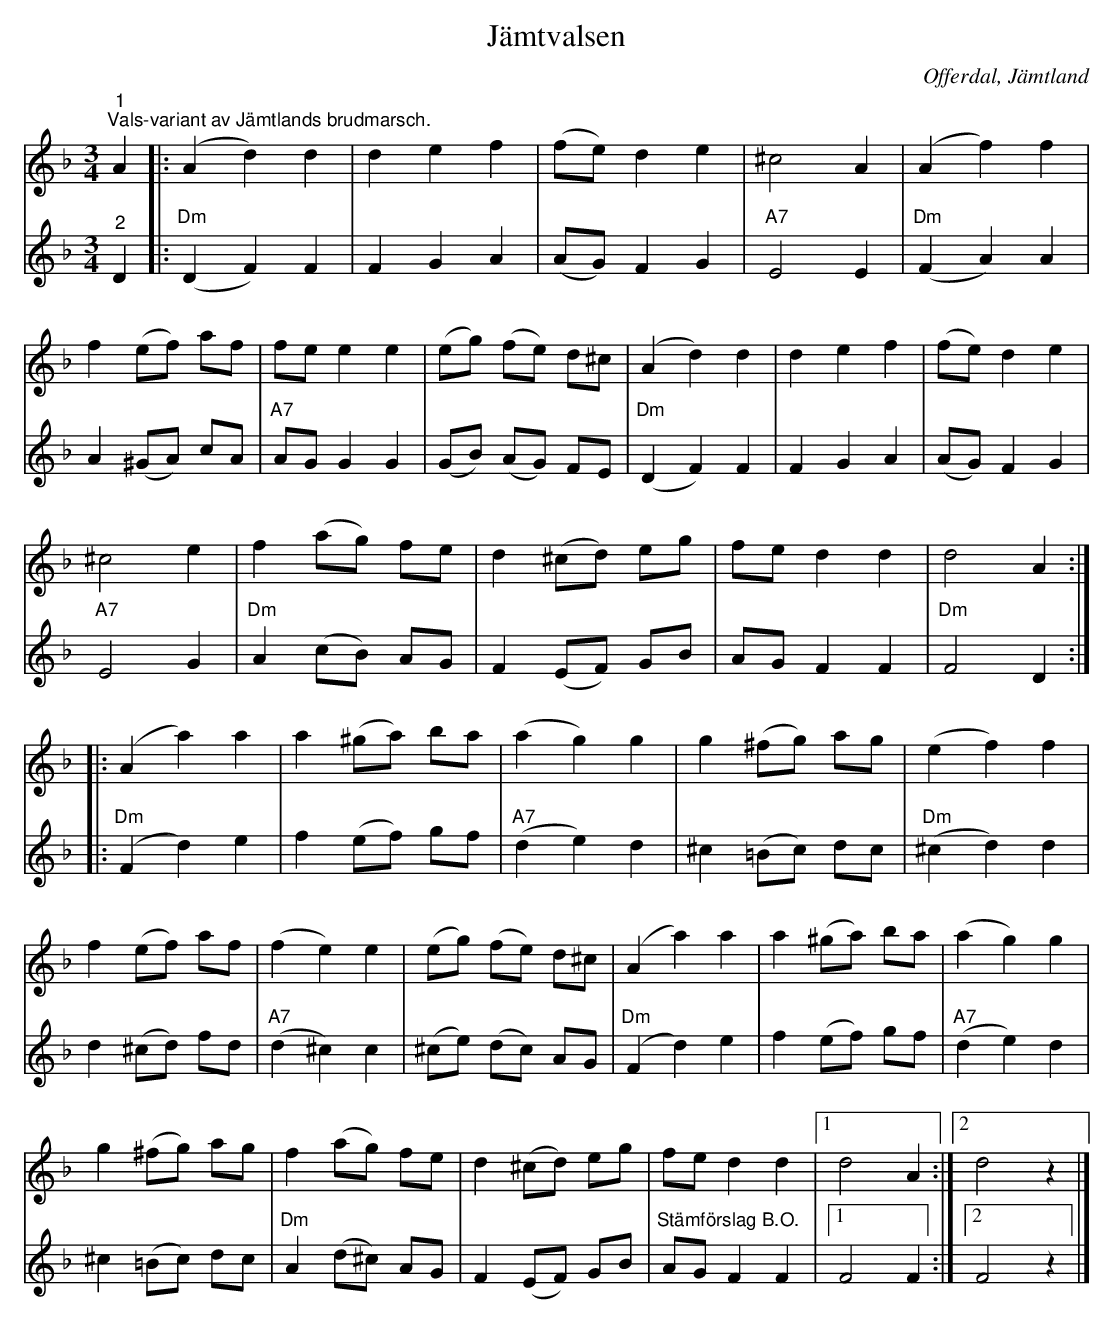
X:1
T:Jämtvalsen
O:Offerdal, Jämtland
L:1/8
M:3/4
K:Dm
V:1
"^1""^Vals-variant av Jämtlands brudmarsch." A2 |: (A2 d2) d2 | d2 e2 f2 | (fe) d2 e2 | ^c4 A2 | (A2 f2) f2 |
f2 (ef) af | fe e2 e2 | (eg) (fe) d^c | (A2 d2) d2 | d2 e2 f2 | (fe) d2 e2 |
^c4 e2 | f2 (ag) fe | d2 (^cd) eg | fe d2 d2 | d4 A2 ::
(A2 a2) a2 | a2 (^ga) ba | (a2 g2) g2 | g2 (^fg) ag | (e2 f2) f2 |
f2 (ef) af | (f2 e2) e2 | (eg) (fe) d^c | (A2 a2) a2 | a2 (^ga) ba | (a2 g2) g2 |
g2 (^fg) ag | f2 (ag) fe | d2 (^cd) eg | fe d2 d2 |1 d4 A2 :|2 d4 z2 |]
V:2
"^2" D2 |:"Dm" (D2 F2) F2 | F2 G2 A2 | (AG) F2 G2 |"A7" E4 E2 |"Dm" (F2 A2) A2 |
A2 (^GA) cA | "A7" AG G2 G2 | (GB) (AG) FE |"Dm" (D2 F2) F2 | F2 G2 A2 |
(AG) F2 G2 |"A7" E4 G2 | "Dm" A2 (cB) AG | F2 (EF) GB | AG F2 F2 |"Dm" F4 D2 ::
"Dm" (F2 d2) e2 | f2 (ef) gf | "A7" (d2 e2) d2 | ^c2 (=Bc) dc |"Dm" (^c2 d2) d2 |
d2 (^cd) fd |"A7" (d2 ^c2) c2 | (^ce) (dc) AG | "Dm" (F2 d2) e2 | f2 (ef) gf |"A7" (d2 e2) d2 |
^c2 (=Bc) dc |"Dm" A2 (d^c) AG | F2 (EF) GB | "^Stämförslag B.O." AG F2 F2 |1 F4 F2 :|2 F4 z2 |]
